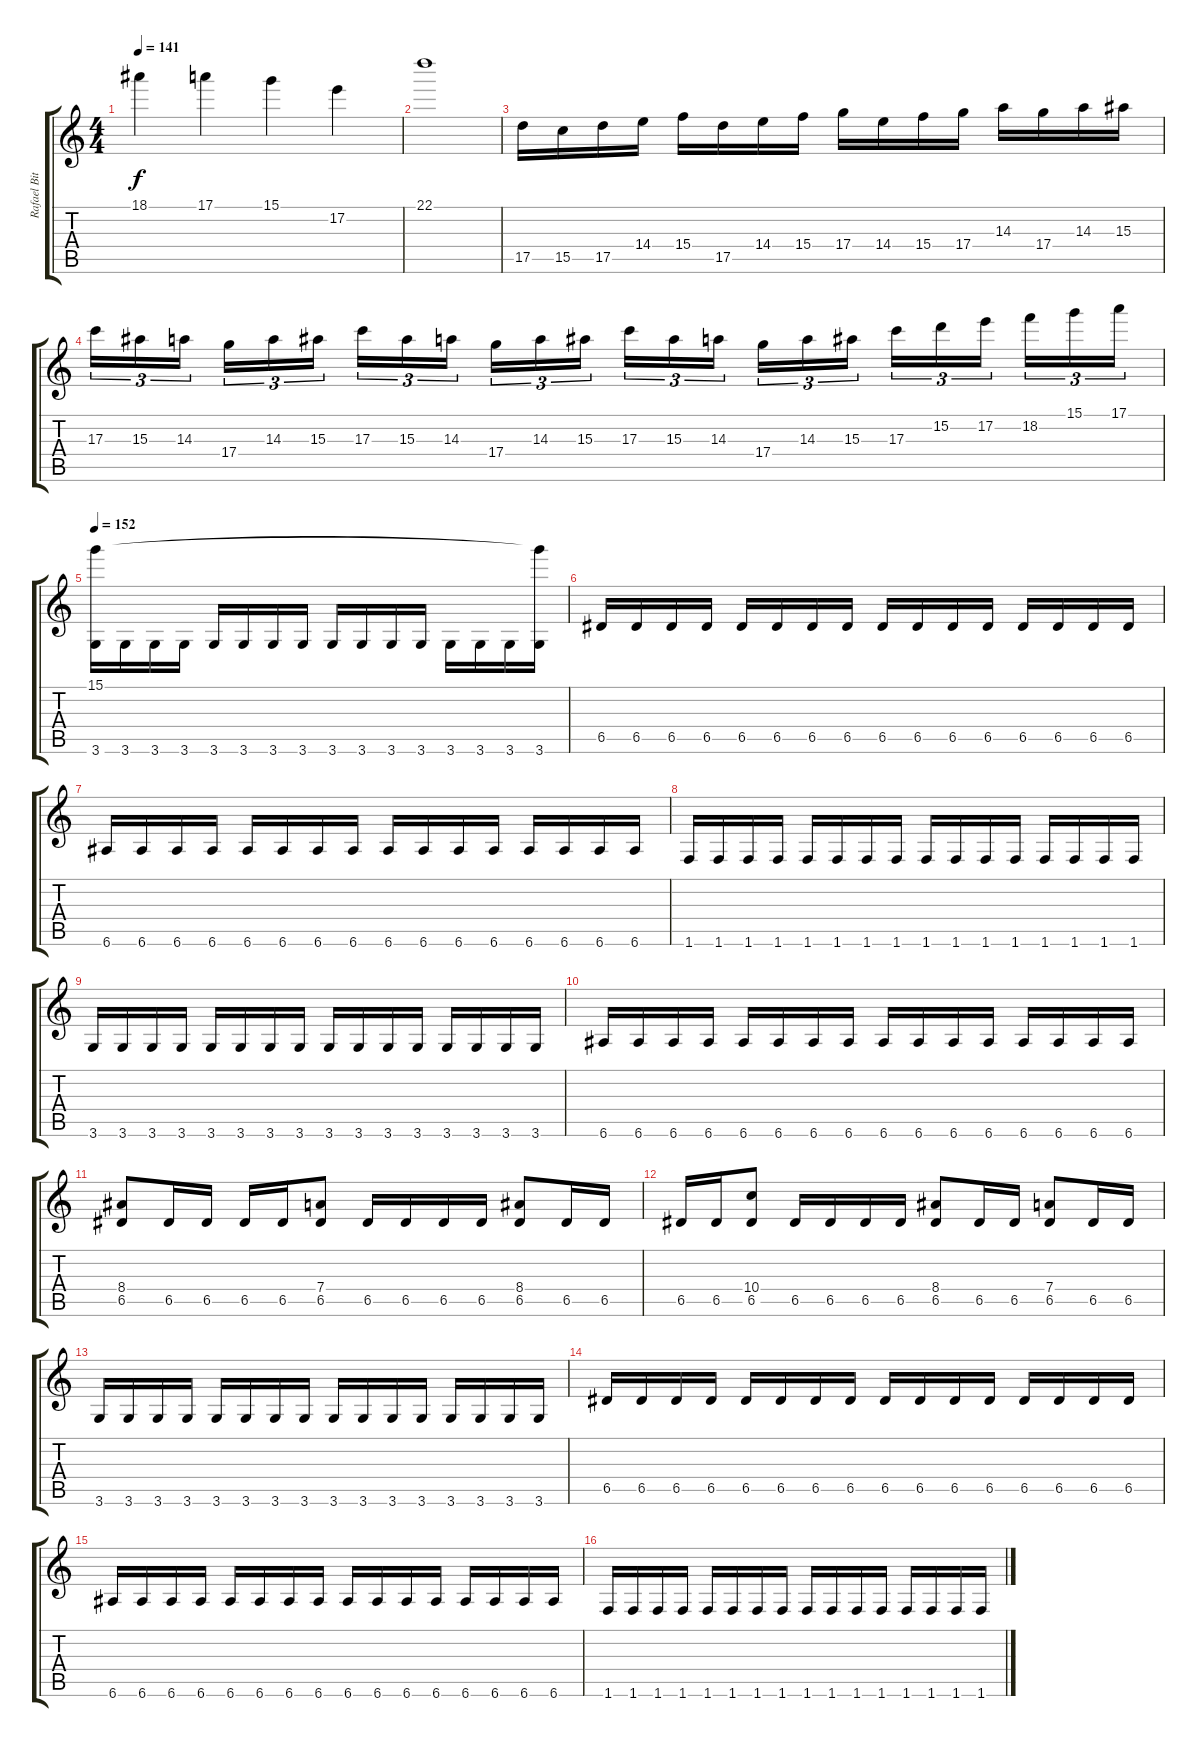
\track ("Rafael Bittencourt" "Rafael Bit") {instrument distortionguitar}
\staff {score tabs}
\tuning (E4 B3 G3 D3 A2 E2) {hide}
\ts (4 4)
\tempo 141
\clef g2
\ks c
18.1.4{dy f} 17.1.4 15.1.4 17.2.4 |
22.1.1 |
17.5.16 15.5.16 17.5.16 14.4.16 15.4.16 17.5.16 14.4.16 15.4.16 17.4.16 14.4.16 15.4.16 17.4.16 14.3.16 17.4.16 14.3.16 15.3.16 |
17.3.16{tu (3 2)} 15.3.16{tu (3 2)} 14.3.16{tu (3 2)} 17.4.16{tu (3 2)} 14.3.16{tu (3 2)} 15.3.16{tu (3 2)} 17.3.16{tu (3 2)} 15.3.16{tu (3 2)} 14.3.16{tu (3 2)} 17.4.16{tu (3 2)} 14.3.16{tu (3 2)} 15.3.16{tu (3 2)} 17.3.16{tu (3 2)} 15.3.16{tu (3 2)} 14.3.16{tu (3 2)} 17.4.16{tu (3 2)} 14.3.16{tu (3 2)} 15.3.16{tu (3 2)} 17.3.16{tu (3 2)} 15.2.16{tu (3 2)} 17.2.16{tu (3 2)} 18.2.16{tu (3 2)} 15.1.16{tu (3 2)} 17.1.16{tu (3 2)} |
\tempo 152
(15.1 3.6).16 3.6.16 3.6.16 3.6.16 3.6.16 3.6.16 3.6.16 3.6.16 3.6.16 3.6.16 3.6.16 3.6.16 3.6.16 3.6.16 3.6.16 (15.1{t} 3.6).16 |
6.5.16 6.5.16 6.5.16 6.5.16 6.5.16 6.5.16 6.5.16 6.5.16 6.5.16 6.5.16 6.5.16 6.5.16 6.5.16 6.5.16 6.5.16 6.5.16 |
6.6.16 6.6.16 6.6.16 6.6.16 6.6.16 6.6.16 6.6.16 6.6.16 6.6.16 6.6.16 6.6.16 6.6.16 6.6.16 6.6.16 6.6.16 6.6.16 |
1.6.16 1.6.16 1.6.16 1.6.16 1.6.16 1.6.16 1.6.16 1.6.16 1.6.16 1.6.16 1.6.16 1.6.16 1.6.16 1.6.16 1.6.16 1.6.16 |
3.6.16 3.6.16 3.6.16 3.6.16 3.6.16 3.6.16 3.6.16 3.6.16 3.6.16 3.6.16 3.6.16 3.6.16 3.6.16 3.6.16 3.6.16 3.6.16 |
6.6.16 6.6.16 6.6.16 6.6.16 6.6.16 6.6.16 6.6.16 6.6.16 6.6.16 6.6.16 6.6.16 6.6.16 6.6.16 6.6.16 6.6.16 6.6.16 |
(8.4 6.5).8 6.5.16 6.5.16 6.5.16 6.5.16 (7.4 6.5).8 6.5.16 6.5.16 6.5.16 6.5.16 (8.4 6.5).8 6.5.16 6.5.16 |
6.5.16 6.5.16 (10.4 6.5).8 6.5.16 6.5.16 6.5.16 6.5.16 (8.4 6.5).8 6.5.16 6.5.16 (7.4 6.5).8 6.5.16 6.5.16 |
3.6.16 3.6.16 3.6.16 3.6.16 3.6.16 3.6.16 3.6.16 3.6.16 3.6.16 3.6.16 3.6.16 3.6.16 3.6.16 3.6.16 3.6.16 3.6.16 |
6.5.16 6.5.16 6.5.16 6.5.16 6.5.16 6.5.16 6.5.16 6.5.16 6.5.16 6.5.16 6.5.16 6.5.16 6.5.16 6.5.16 6.5.16 6.5.16 |
6.6.16 6.6.16 6.6.16 6.6.16 6.6.16 6.6.16 6.6.16 6.6.16 6.6.16 6.6.16 6.6.16 6.6.16 6.6.16 6.6.16 6.6.16 6.6.16 |
1.6.16 1.6.16 1.6.16 1.6.16 1.6.16 1.6.16 1.6.16 1.6.16 1.6.16 1.6.16 1.6.16 1.6.16 1.6.16 1.6.16 1.6.16 1.6.16
